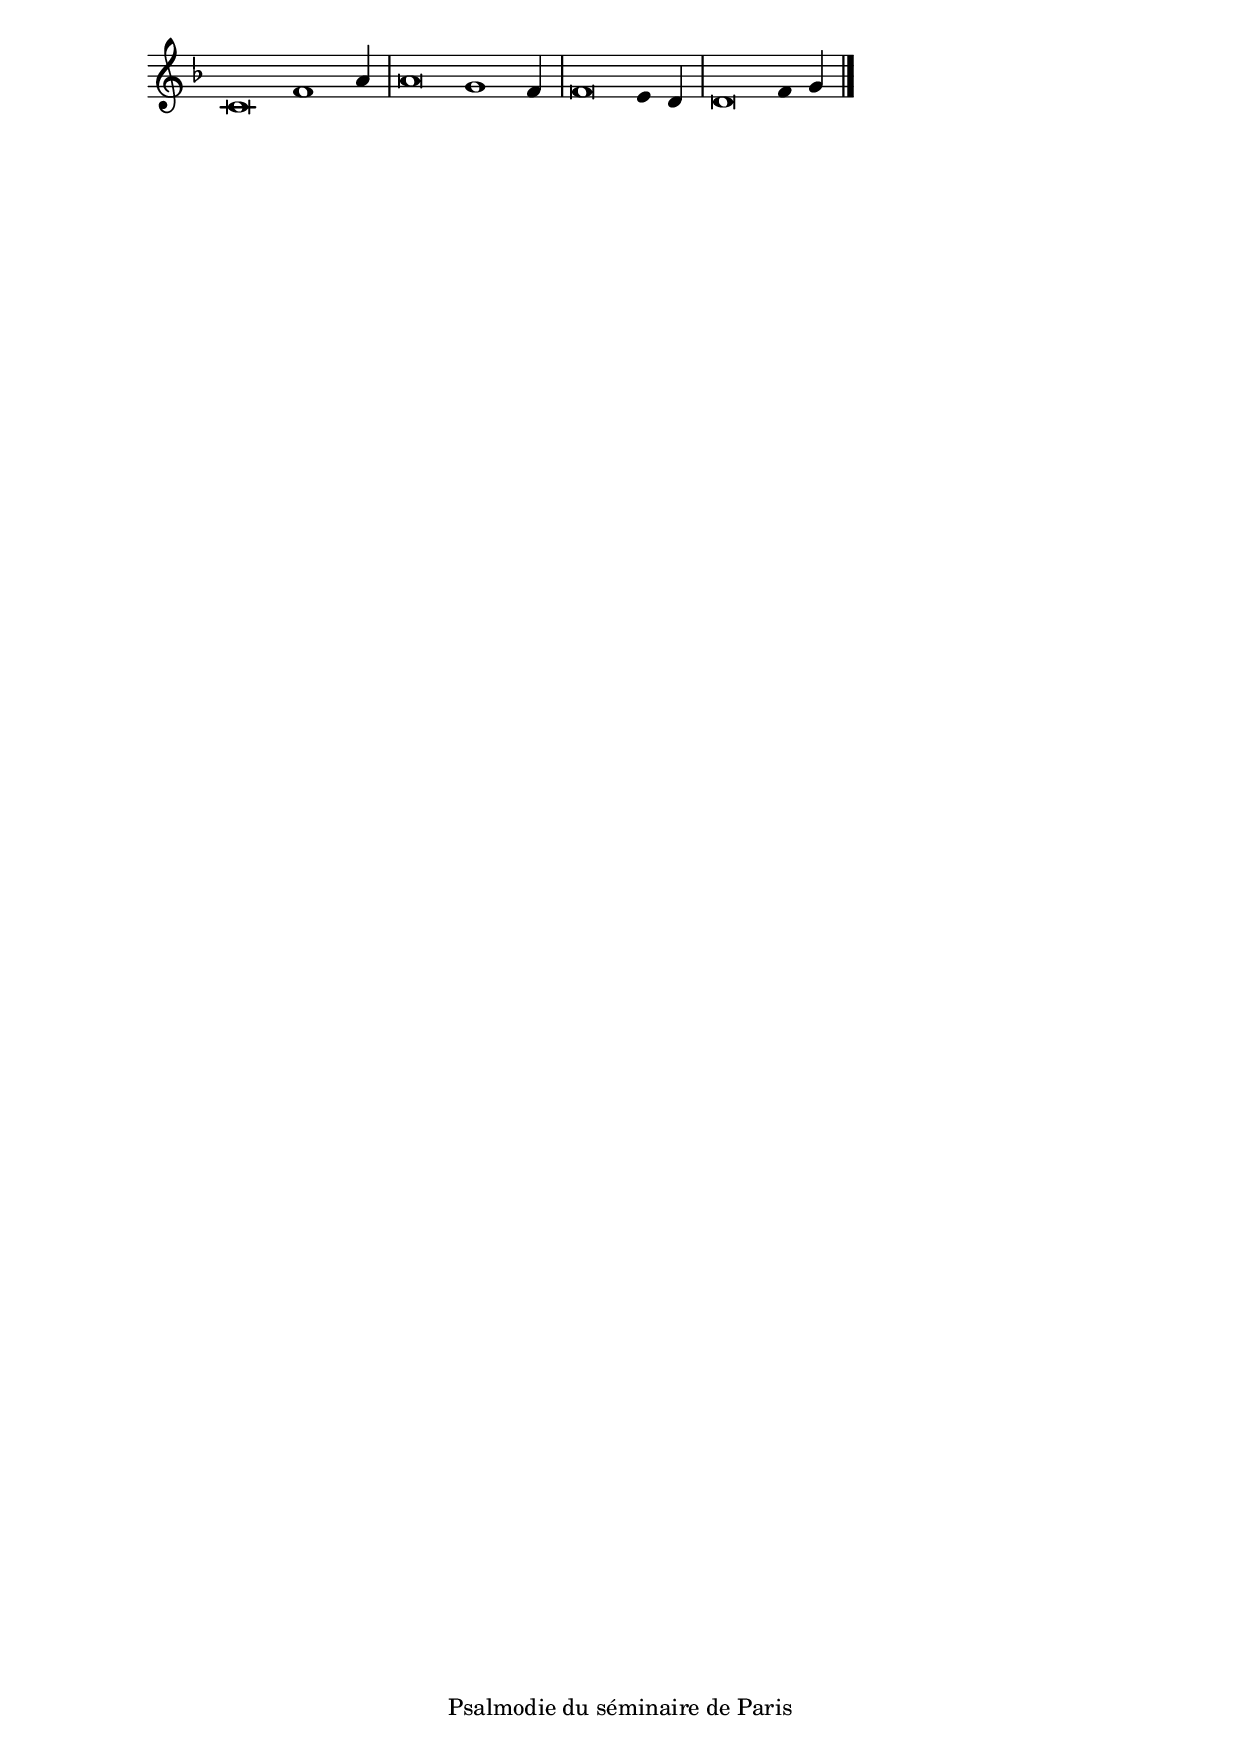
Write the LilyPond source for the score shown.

\version "2.20.0"
\language "italiano"

stemOff = \hide Staff.Stem
stemOn  = \undo \stemOff

\header {
  %title = "Psaume 66 (invitatoire)"
  %tagline = ##f
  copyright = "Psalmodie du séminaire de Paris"
}

\score {
  \new Staff \with { \remove "Time_signature_engraver" }
  \relative
  {
    \key fa \major
    \cadenzaOn
    \stemOff do'\breve fa1 \stemOn la4
    \bar "|"
    \stemOff la\breve sol1 \stemOn fa4
    \bar "|"
    \stemOff fa\breve mi4 \stemOn re4
    \bar "|"
    \stemOff re\breve fa4 \stemOn sol4
    \bar "|."
  }
}